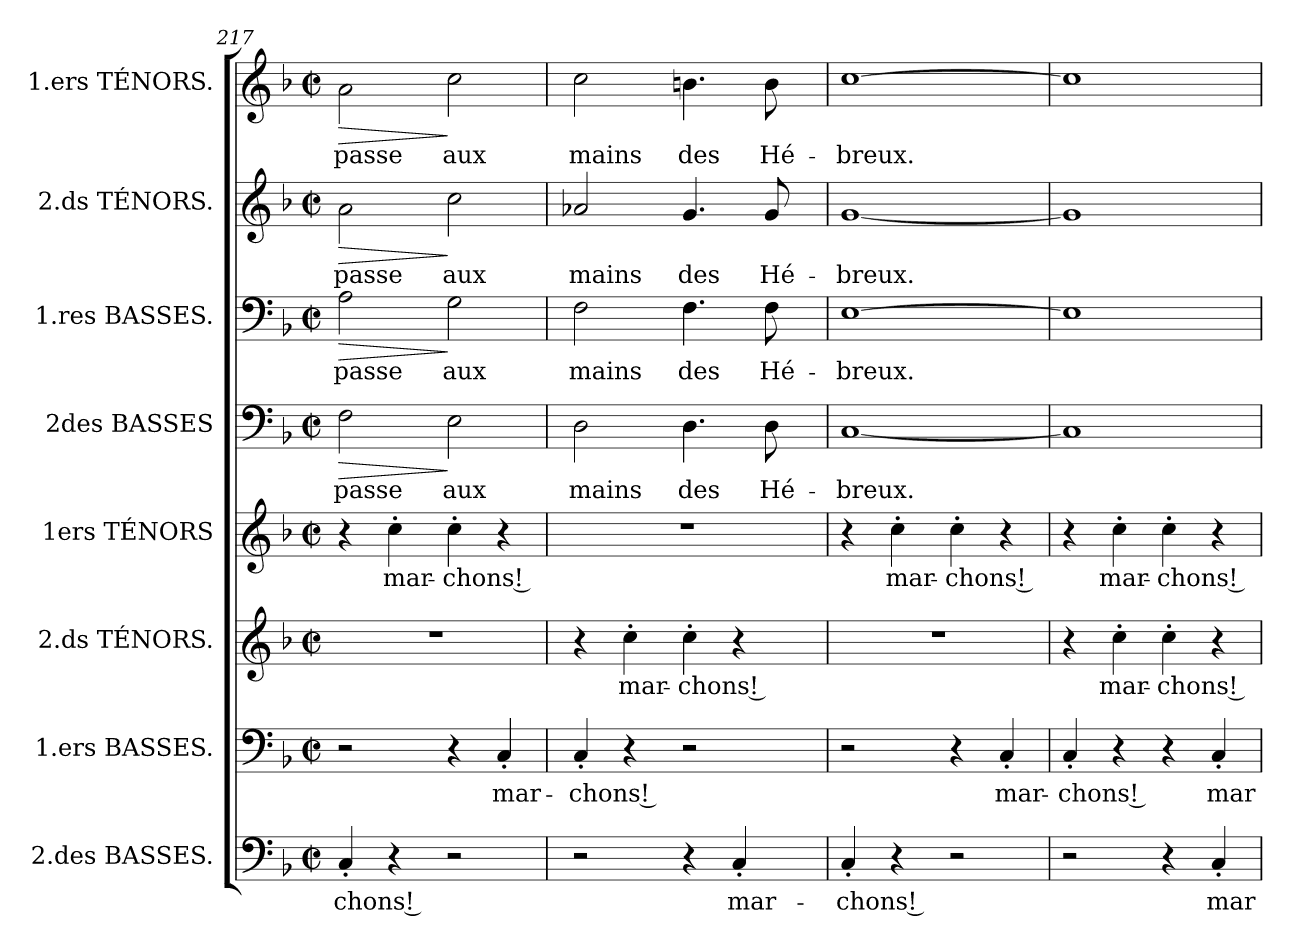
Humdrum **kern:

**kern	**text	**kern	**text	**kern	**text	**kern	**text	**kern	**text	**dynam	**kern	**text	**dynam	**kern	**text	**dynam	**kern	**text	**dynam
*part8	*part8	*part7	*part7	*part6	*part6	*part5	*part5	*part4	*part4	*part4	*part3	*part3	*part3	*part2	*part2	*part2	*part1	*part1	*part1
*staff8	*staff8	*staff7	*staff7	*staff6	*staff6	*staff5	*staff5	*staff4	*staff4	*staff4	*staff3	*staff3	*staff3	*staff2	*staff2	*staff2	*staff1	*staff1	*staff1
*I"2.des BASSES.	*	*I"1.ers BASSES.	*	*I"2.ds TÉNORS.	*	*I"1ers TÉNORS	*	*I"2des BASSES	*	*	*I"1.res BASSES.	*	*	*I"2.ds TÉNORS.	*	*	*I"1.ers TÉNORS.	*	*
!!LO:PB:g=z
*clefF4	*	*clefF4	*	*clefG2	*	*clefG2	*	*clefF4	*	*	*clefF4	*	*	*clefG2	*	*	*clefG2	*	*
*k[b-]	*	*k[b-]	*	*k[b-]	*	*k[b-]	*	*k[b-]	*	*	*k[b-]	*	*	*k[b-]	*	*	*k[b-]	*	*
*F:	*	*F:	*	*F:	*	*F:	*	*F:	*	*	*F:	*	*	*F:	*	*	*F:	*	*
*M2/2	*	*M2/2	*	*M2/2	*	*M2/2	*	*M2/2	*	*	*M2/2	*	*	*M2/2	*	*	*M2/2	*	*
*met(c|)	*	*met(c|)	*	*met(c|)	*	*met(c|)	*	*met(c|)	*	*	*met(c|)	*	*	*met(c|)	*	*	*met(c|)	*	*
=217	=217	=217	=217	=217	=217	=217	=217	=217	=217	=217	=217	=217	=217	=217	=217	=217	=217	=217	=217
!	!LO:LY:b	!	!	!	!	!	!	!	!	!	!	!	!	!	!	!	!	!	!
!	!	!	!	!	!	!	!	!	!LO:LY:b	!LO:HP:b	!	!	!	!	!	!	!	!	!
!	!	!	!	!	!	!	!	!	!	!	!	!LO:LY:b	!LO:HP:b	!	!	!	!	!	!
!	!	!	!	!	!	!	!	!	!	!	!	!	!	!	!LO:LY:b	!LO:HP:b	!	!	!
!	!	!	!	!	!	!	!	!	!	!	!	!	!	!	!	!	!	!LO:LY:b	!LO:HP:b
4C'</	-chons !	2r	.	1r	.	4r	.	2F\	passe	>	2A\	passe	>	2a\	passe	>	2a\	passe	>
!	!	!	!	!	!	!	!LO:LY:b	!	!	!	!	!	!	!	!	!	!	!	!
4r	.	.	.	.	.	4cc'>\	mar-	.	.	.	.	.	.	.	.	.	.	.	.
!	!	!	!	!	!	!	!LO:LY:b	!	!	!	!	!	!	!	!	!	!	!	!
!	!	!	!	!	!	!	!	!	!LO:LY:b	!	!	!	!	!	!	!	!	!	!
!	!	!	!	!	!	!	!	!	!	!	!	!LO:LY:b	!	!	!	!	!	!	!
!	!	!	!	!	!	!	!	!	!	!	!	!	!	!	!LO:LY:b	!	!	!	!
!	!	!	!	!	!	!	!	!	!	!	!	!	!	!	!	!	!	!LO:LY:b	!
2r	.	4r	.	.	.	4cc'>\	-chons !	2E\	aux	]	2G\	aux	]	2cc\	aux	]	2cc\	aux	]
!	!	!	!LO:LY:b	!	!	!	!	!	!	!	!	!	!	!	!	!	!	!	!
.	.	4C'</	mar-	.	.	4r	.	.	.	.	.	.	.	.	.	.	.	.	.
=218	=218	=218	=218	=218	=218	=218	=218	=218	=218	=218	=218	=218	=218	=218	=218	=218	=218	=218	=218
!	!	!	!LO:LY:b	!	!	!	!	!	!	!	!	!	!	!	!	!	!	!	!
!	!	!	!	!	!	!	!	!	!LO:LY:b	!	!	!	!	!	!	!	!	!	!
!	!	!	!	!	!	!	!	!	!	!	!	!LO:LY:b	!	!	!	!	!	!	!
!	!	!	!	!	!	!	!	!	!	!	!	!	!	!	!LO:LY:b	!	!	!	!
!	!	!	!	!	!	!	!	!	!	!	!	!	!	!	!	!	!	!LO:LY:b	!
2r	.	4C'</	-chons !	4r	.	1r	.	2D\	mains	.	2F\	mains	.	2a-X/	mains	.	2cc\	mains	.
!	!	!	!	!	!LO:LY:b	!	!	!	!	!	!	!	!	!	!	!	!	!	!
.	.	4r	.	4cc'>\	mar-	.	.	.	.	.	.	.	.	.	.	.	.	.	.
!	!	!	!	!	!LO:LY:b	!	!	!	!	!	!	!	!	!	!	!	!	!	!
!	!	!	!	!	!	!	!	!	!LO:LY:b	!	!	!	!	!	!	!	!	!	!
!	!	!	!	!	!	!	!	!	!	!	!	!LO:LY:b	!	!	!	!	!	!	!
!	!	!	!	!	!	!	!	!	!	!	!	!	!	!	!LO:LY:b	!	!	!	!
!	!	!	!	!	!	!	!	!	!	!	!	!	!	!	!	!	!	!LO:LY:b	!
4r	.	2r	.	4cc'>\	-chons !	.	.	4.D\	des	.	4.F\	des	.	4.g/	des	.	4.bn\	des	.
!	!LO:LY:b	!	!	!	!	!	!	!	!	!	!	!	!	!	!	!	!	!	!
4C'</	mar-	.	.	4r	.	.	.	.	.	.	.	.	.	.	.	.	.	.	.
!	!	!	!	!	!	!	!	!	!LO:LY:b	!	!	!	!	!	!	!	!	!	!
!	!	!	!	!	!	!	!	!	!	!	!	!LO:LY:b	!	!	!	!	!	!	!
!	!	!	!	!	!	!	!	!	!	!	!	!	!	!	!LO:LY:b	!	!	!	!
!	!	!	!	!	!	!	!	!	!	!	!	!	!	!	!	!	!	!LO:LY:b	!
.	.	.	.	.	.	.	.	8D\	Hé-	.	8F\	Hé-	.	8g/	Hé-	.	8b\	Hé-	.
=219	=219	=219	=219	=219	=219	=219	=219	=219	=219	=219	=219	=219	=219	=219	=219	=219	=219	=219	=219
!	!LO:LY:b	!	!	!	!	!	!	!	!	!	!	!	!	!	!	!	!	!	!
!	!	!	!	!	!	!	!	!	!LO:LY:b	!	!	!	!	!	!	!	!	!	!
!	!	!	!	!	!	!	!	!	!	!	!	!LO:LY:b	!	!	!	!	!	!	!
!	!	!	!	!	!	!	!	!	!	!	!	!	!	!	!LO:LY:b	!	!	!	!
!	!	!	!	!	!	!	!	!	!	!	!	!	!	!	!	!	!	!LO:LY:b	!
4C'</	-chons !	2r	.	1r	.	4r	.	[<1C	-breux.	.	[<1E	-breux.	.	[<1g	-breux.	.	[<1cc	-breux.	.
!	!	!	!	!	!	!	!LO:LY:b	!	!	!	!	!	!	!	!	!	!	!	!
4r	.	.	.	.	.	4cc'>\	mar-	.	.	.	.	.	.	.	.	.	.	.	.
!	!	!	!	!	!	!	!LO:LY:b	!	!	!	!	!	!	!	!	!	!	!	!
2r	.	4r	.	.	.	4cc'>\	-chons !	.	.	.	.	.	.	.	.	.	.	.	.
!	!	!	!LO:LY:b	!	!	!	!	!	!	!	!	!	!	!	!	!	!	!	!
.	.	4C'</	mar-	.	.	4r	.	.	.	.	.	.	.	.	.	.	.	.	.
=220	=220	=220	=220	=220	=220	=220	=220	=220	=220	=220	=220	=220	=220	=220	=220	=220	=220	=220	=220
!	!	!	!LO:LY:b	!	!	!	!	!	!	!	!	!	!	!	!	!	!	!	!
2r	.	4C'</	-chons !	4r	.	4r	.	1C]	.	.	1E]	.	.	1g]	.	.	1cc]	.	.
!	!	!	!	!	!LO:LY:b	!	!	!	!	!	!	!	!	!	!	!	!	!	!
!	!	!	!	!	!	!	!LO:LY:b	!	!	!	!	!	!	!	!	!	!	!	!
.	.	4r	.	4cc'>\	mar-	4cc'>\	mar-	.	.	.	.	.	.	.	.	.	.	.	.
!	!	!	!	!	!LO:LY:b	!	!	!	!	!	!	!	!	!	!	!	!	!	!
!	!	!	!	!	!	!	!LO:LY:b	!	!	!	!	!	!	!	!	!	!	!	!
4r	.	4r	.	4cc'>\	-chons !	4cc'>\	-chons !	.	.	.	.	.	.	.	.	.	.	.	.
!	!LO:LY:b	!	!	!	!	!	!	!	!	!	!	!	!	!	!	!	!	!	!
!	!	!	!LO:LY:b	!	!	!	!	!	!	!	!	!	!	!	!	!	!	!	!
4C'</	mar-	4C'</	mar-	4r	.	4r	.	.	.	.	.	.	.	.	.	.	.	.	.
=	=	=	=	=	=	=	=	=	=	=	=	=	=	=	=	=	=	=	=
*-	*-	*-	*-	*-	*-	*-	*-	*-	*-	*-	*-	*-	*-	*-	*-	*-	*-	*-	*-
